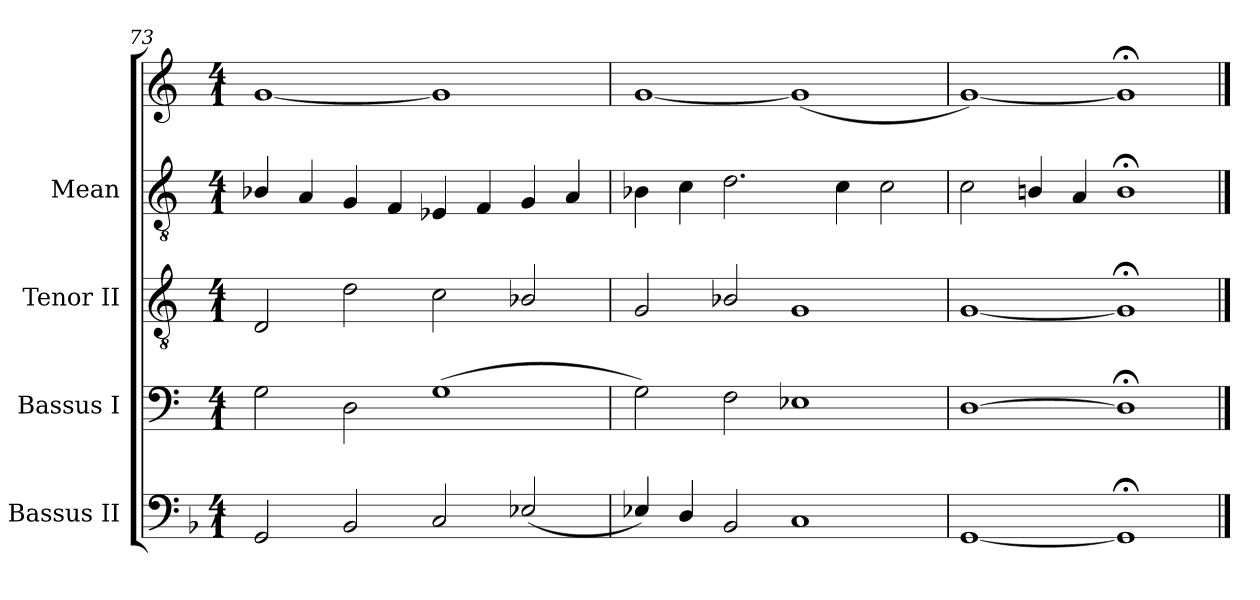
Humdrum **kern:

**kern	**kern	**kern	**kern	**kern
*part4	*part3	*part2	*part1	*part1
*staff5	*staff4	*staff3	*staff2	*staff1
*I"Bassus II	*I"Bassus I	*I"Tenor II	*I"Mean	*
*clefF4	*clefF4	*clefGv2	*clefGv2	*clefG2
*k[b-]	*	*	*	*
*F:	*	*	*	*
*M4/1	*M4/1	*M4/1	*M4/1	*M4/1
=73	=73	=73	=73	=73
2GG/	2G\	2D/	4B-/	[<1g
.	.	.	4A/	.
2BB-/	2D\	2d\	4G/	.
.	.	.	4F/	.
2C/	(>1G	2c\	4E-/	1g]
.	.	.	4F/	.
(<2E-/	.	2B-/	4G/	.
.	.	.	4A/	.
!!LO:PB:g=z
=74	=74	=74	=74	=74
4E-/)	2G\)	2G/	4B-\	[<1g
4D/	.	.	4c\	.
2BB-/	2F\	2B-/	2.d\	.
1C	1E-	1G	.	(<1g]
.	.	.	4c\	.
.	.	.	2c\	.
=75	=75	=75	=75	=75
[<1GG	[>1D	[<1G	2c\	[<1g)
.	.	.	4Bn/	.
.	.	.	4A/	.
1GG;<]	1D;<]	1G;<]	1B;<	1g;<]
==	==	==	==	==
*-	*-	*-	*-	*-
